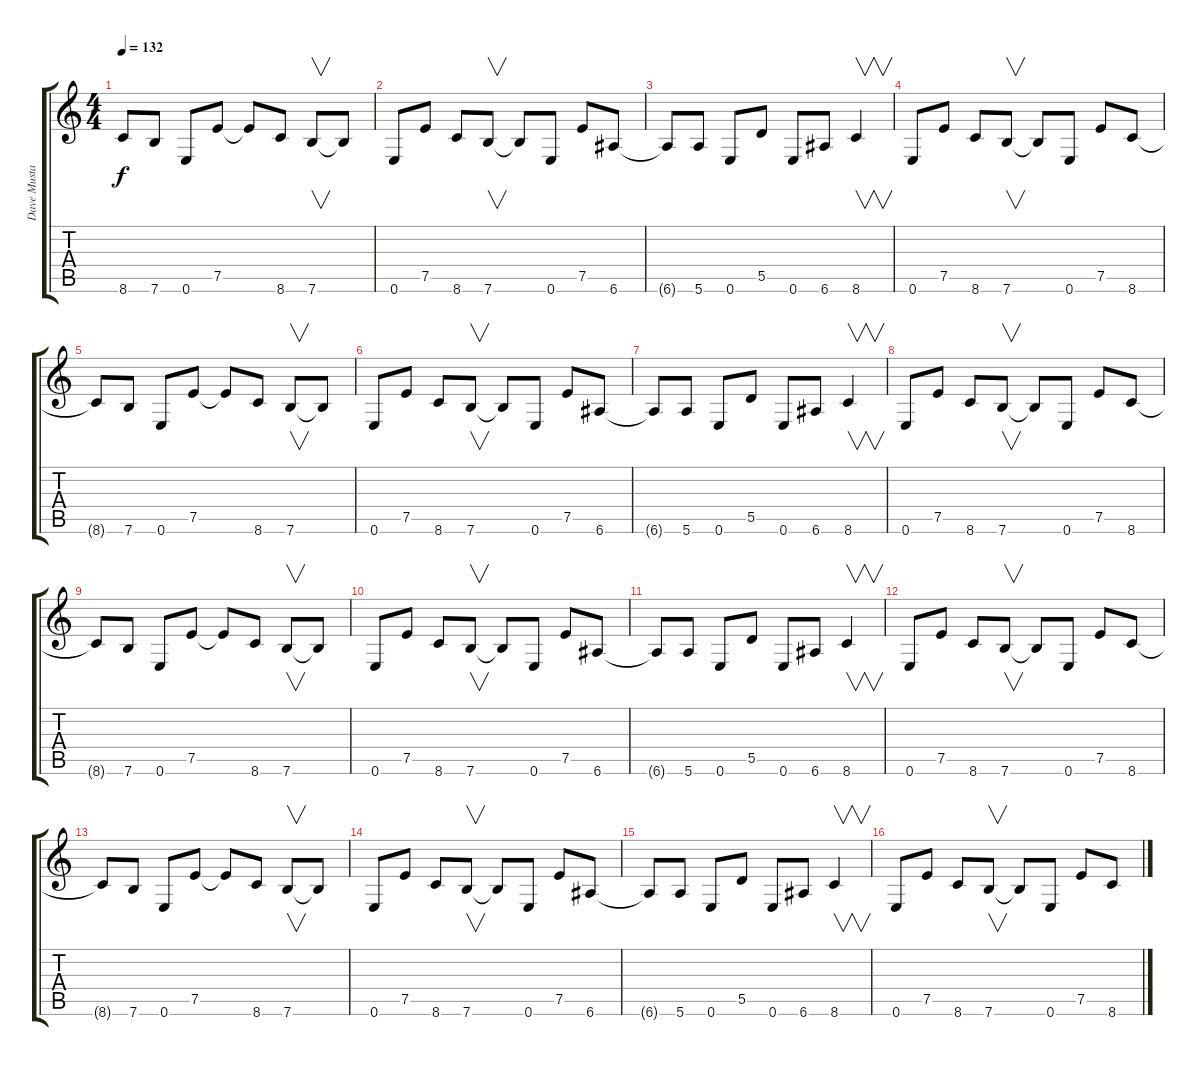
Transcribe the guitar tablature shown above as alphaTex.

\track ("Dave Mustaine (Disto Gtr)" "Dave Musta") {instrument distortionguitar}
\staff {score tabs}
\tuning (E4 B3 G3 D3 A2 E2) {hide}
\ts (4 4)
\tempo 132
\clef g2
\ks c
8.6{t}.8{dy f} 7.6.8 0.6.8 7.5.8 7.5{t}.8 8.6.8 7.6.8{v} 7.6{t}.8 |
0.6.8 7.5.8 8.6.8 7.6.8{v} 7.6{t}.8 0.6.8 7.5.8 6.6.8 |
6.6{t}.8 5.6.8 0.6.8 5.5.8 0.6.8 6.6.8 8.6.4{v} |
0.6.8 7.5.8 8.6.8 7.6.8{v} 7.6{t}.8 0.6.8 7.5.8 8.6.8 |
8.6{t}.8 7.6.8 0.6.8 7.5.8 7.5{t}.8 8.6.8 7.6.8{v} 7.6{t}.8 |
0.6.8 7.5.8 8.6.8 7.6.8{v} 7.6{t}.8 0.6.8 7.5.8 6.6.8 |
6.6{t}.8 5.6.8 0.6.8 5.5.8 0.6.8 6.6.8 8.6.4{v} |
0.6.8 7.5.8 8.6.8 7.6.8{v} 7.6{t}.8 0.6.8 7.5.8 8.6.8 |
8.6{t}.8 7.6.8 0.6.8 7.5.8 7.5{t}.8 8.6.8 7.6.8{v} 7.6{t}.8 |
0.6.8 7.5.8 8.6.8 7.6.8{v} 7.6{t}.8 0.6.8 7.5.8 6.6.8 |
6.6{t}.8 5.6.8 0.6.8 5.5.8 0.6.8 6.6.8 8.6.4{v} |
0.6.8 7.5.8 8.6.8 7.6.8{v} 7.6{t}.8 0.6.8 7.5.8 8.6.8 |
8.6{t}.8 7.6.8 0.6.8 7.5.8 7.5{t}.8 8.6.8 7.6.8{v} 7.6{t}.8 |
0.6.8 7.5.8 8.6.8 7.6.8{v} 7.6{t}.8 0.6.8 7.5.8 6.6.8 |
6.6{t}.8 5.6.8 0.6.8 5.5.8 0.6.8 6.6.8 8.6.4{v} |
0.6.8 7.5.8 8.6.8 7.6.8{v} 7.6{t}.8 0.6.8 7.5.8 8.6.8
